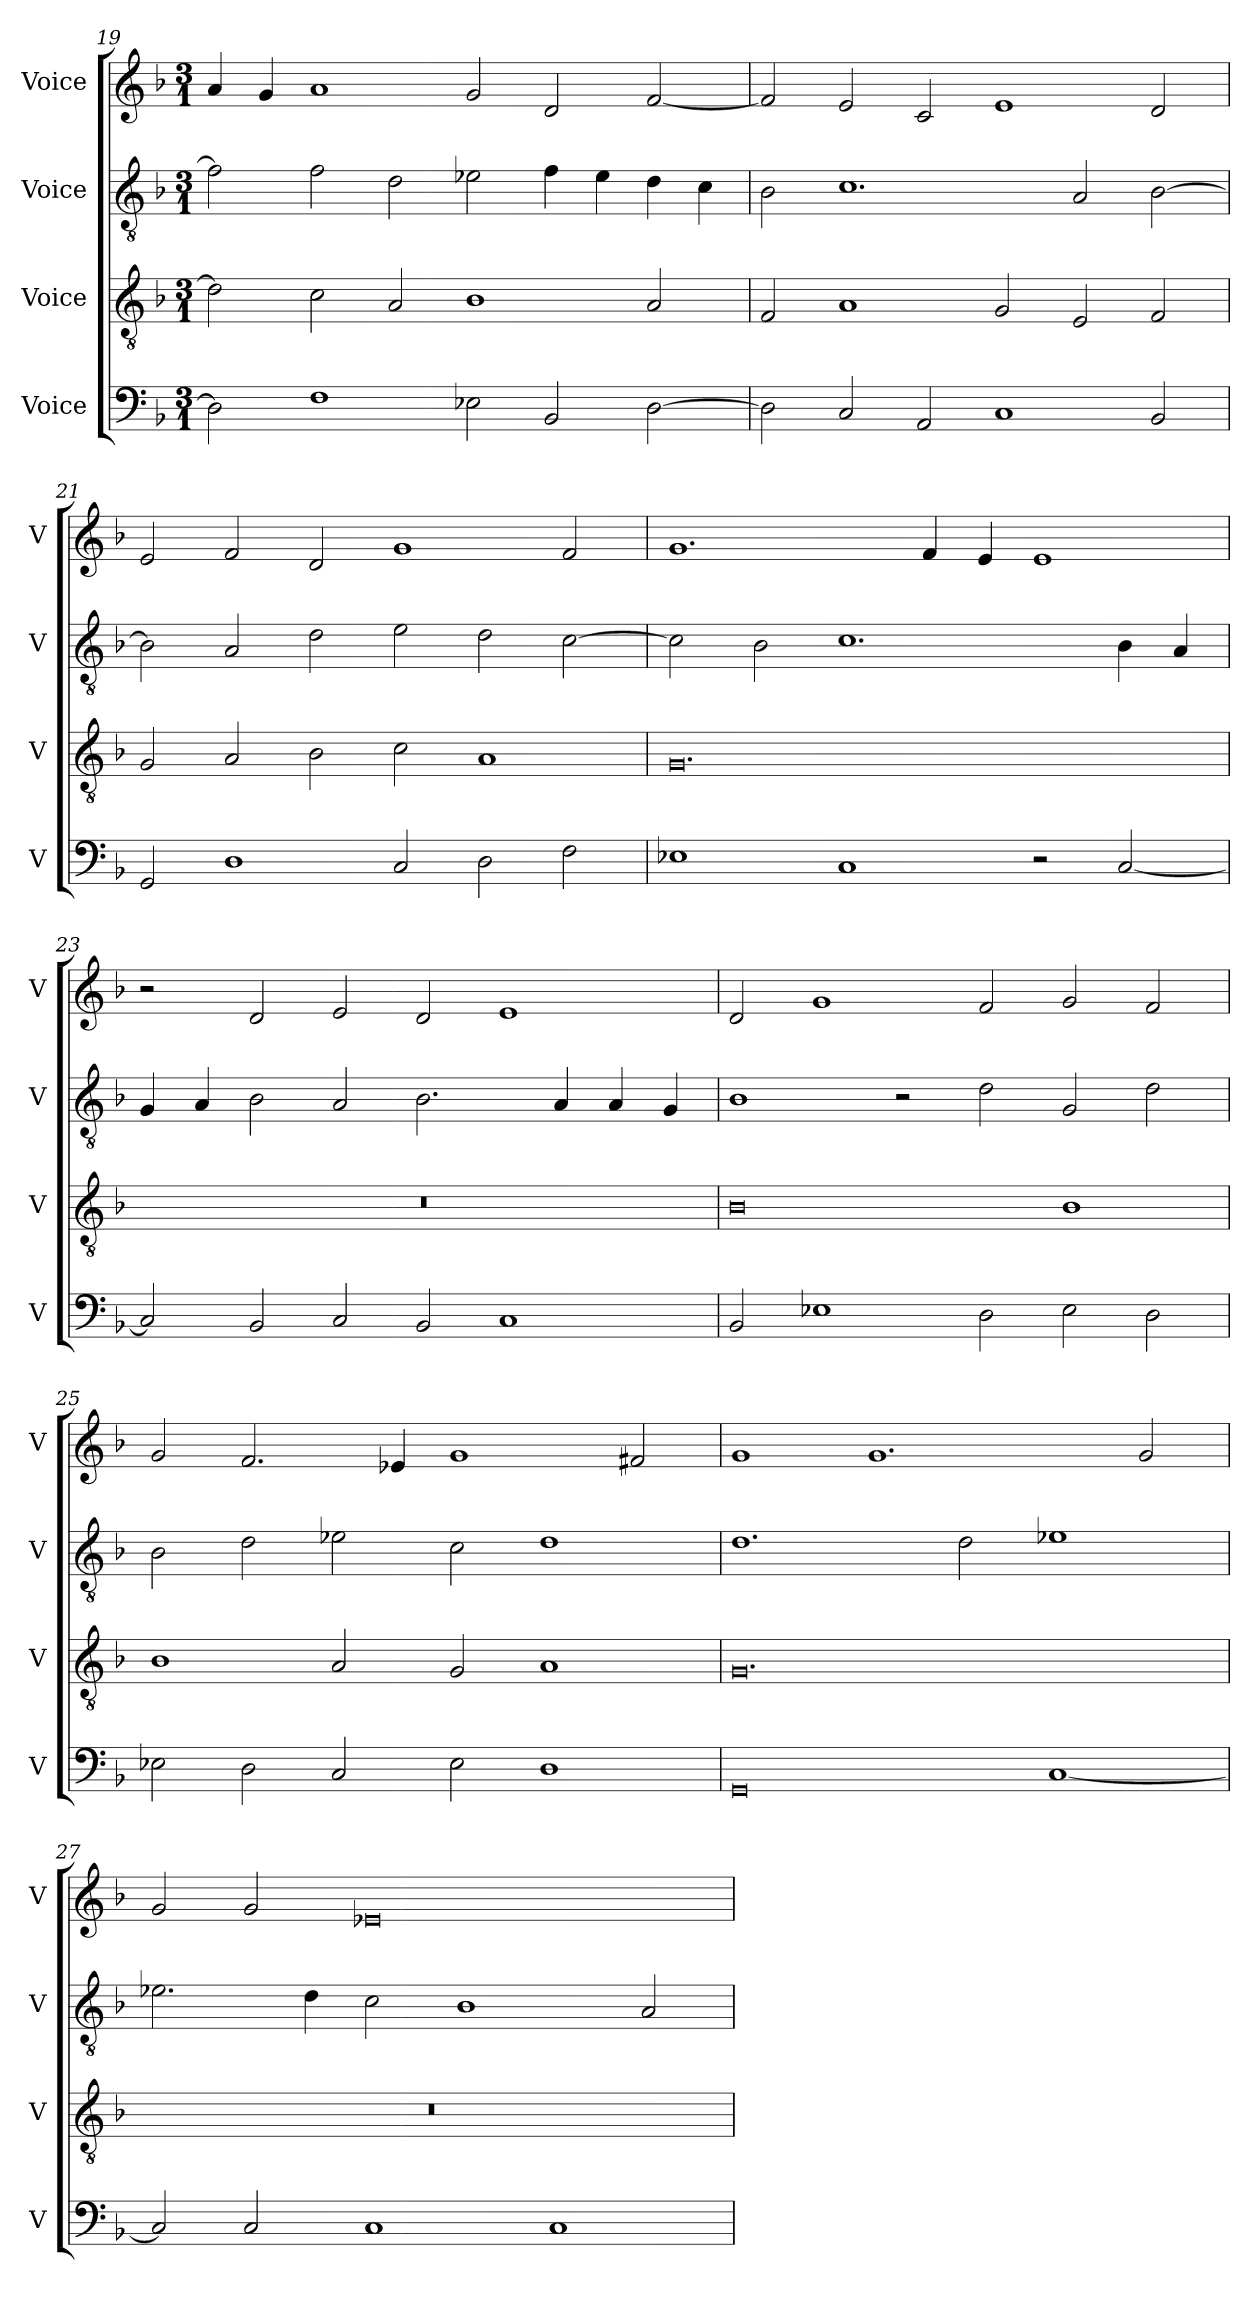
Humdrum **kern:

**kern	**kern	**kern	**kern
*part4	*part3	*part2	*part1
*staff4	*staff3	*staff2	*staff1
*I"Voice	*I"Voice	*I"Voice	*I"Voice
*I'V	*I'V	*I'V	*I'V
!!LO:LB:g=z
*clefF4	*clefGv2	*clefGv2	*clefG2
*k[b-]	*k[b-]	*k[b-]	*k[b-]
*M3/1	*M3/1	*M3/1	*M3/1
=19	=19	=19	=19
2D\]	2d\]	2f\]	4a/
.	.	.	4g/
1F	2c\	2f\	1a
.	2A/	2d\	.
2E-X\	1B-	2e-X\	2g/
2BB-/	.	4f\	2d/
.	.	4e-\	.
[2D\	2A/	4d\	[2f/
.	.	4c\	.
=20	=20	=20	=20
2D\]	2F/	2B-\	2f/]
2C/	1A	1.c	2e/
2AA/	.	.	2c/
1C	2G/	.	1e
.	2E/	2A/	.
2BB-/	2F/	[2B-\	2d/
!!LO:LB:g=z
=21	=21	=21	=21
2GG/	2G/	2B-\]	2e/
1D	2A/	2A/	2f/
.	2B-\	2d\	2d/
2C/	2c\	2e\	1g
2D\	1A	2d\	.
2F\	.	[2c\	2f/
=22	=22	=22	=22
1E-X	0.G	2c\]	1.g
.	.	2B-\	.
1C	.	1.c	.
.	.	.	4f/
.	.	.	4e/
2r	.	.	1e
[2C/	.	4B-\	.
.	.	4A/	.
!!LO:LB:g=z
=23	=23	=23	=23
2C/]	0.r	4G/	2r
.	.	4A/	.
2BB-/	.	2B-\	2d/
2C/	.	2A/	2e/
2BB-/	.	2.B-\	2d/
1C	.	.	1e
.	.	4A/	.
.	.	4A/	.
.	.	4G/	.
=24	=24	=24	=24
2BB-/	0B-	1B-	2d/
1E-X	.	.	1g
.	.	2r	.
2D\	.	2d\	2f/
2E-\	1B-	2G/	2g/
2D\	.	2d\	2f/
!!LO:PB:g=z
=25	=25	=25	=25
2E-X\	1B-	2B-\	2g/
2D\	.	2d\	2.f/
2C/	2A/	2e-X\	.
.	.	.	4e-X/
2E-\	2G/	2c\	1g
1D	1A	1d	.
.	.	.	2f#X/
=26	=26	=26	=26
0GG	0.G	1.d	1g
.	.	.	1.g
.	.	2d\	.
[1C	.	1e-X	.
.	.	.	2g/
=27	=27	=27	=27
2C/]	0.r	2.e-X\	2g/
2C/	.	.	2g/
.	.	4d\	.
1C	.	2c\	0e-X
.	.	1B-	.
1C	.	.	.
.	.	2A/	.
=	=	=	=
*-	*-	*-	*-
